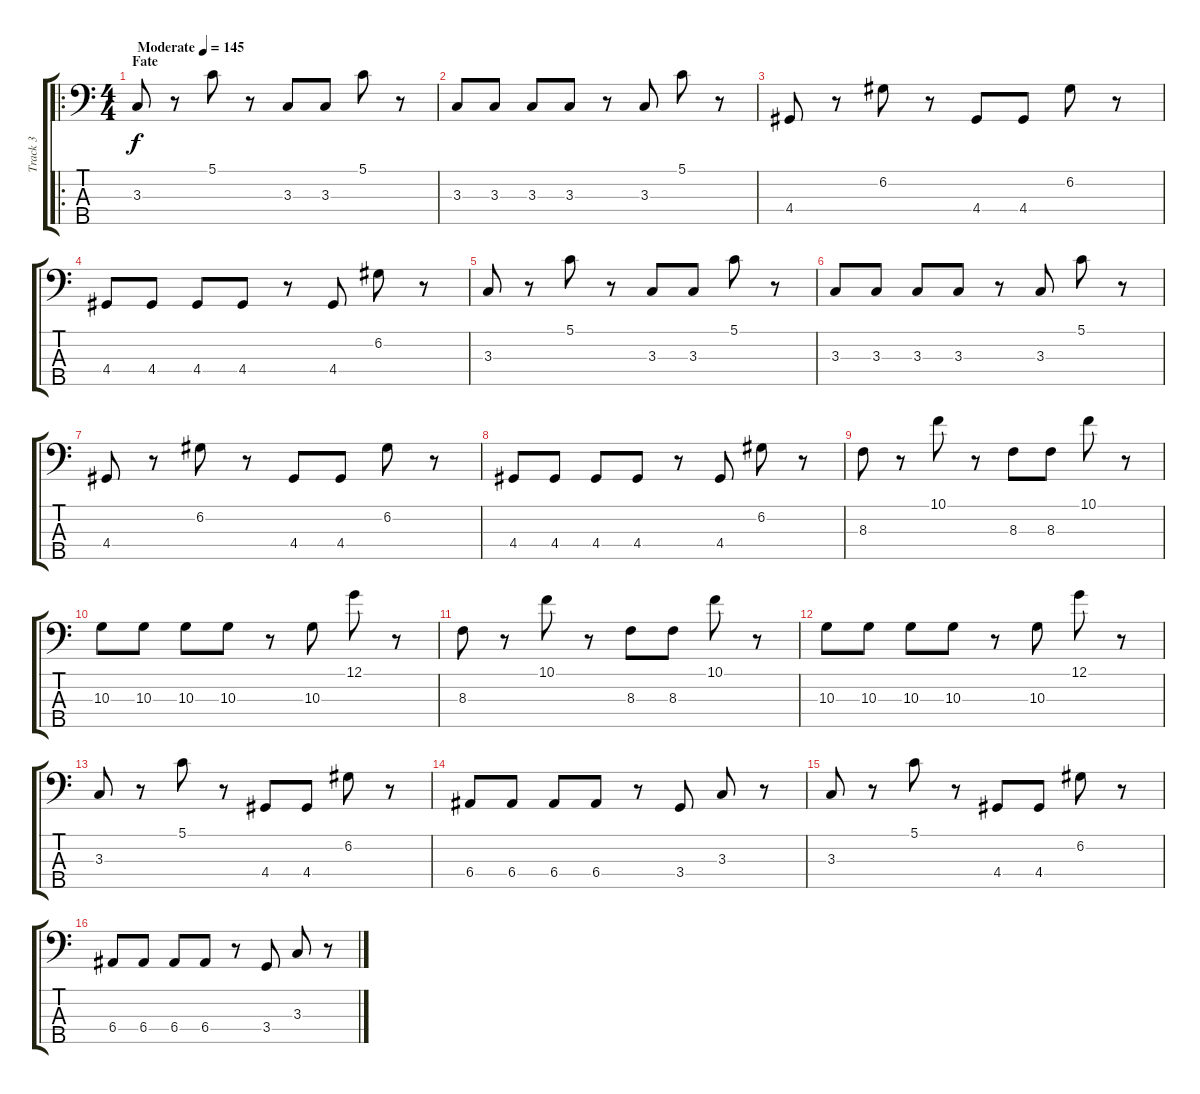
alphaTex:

\track ("Track 3" "Track 3") {instrument fretlessbass}
\staff {score tabs}
\tuning (G2 D2 A1 E1 B0) {hide}
\ro
\ts (4 4)
\section ("" "Fate")
\tempo (145 "Moderate")
\clef f4
\ks c
3.3.8{dy f instrument fretlessbass} r.8 5.1.8 r.8 3.3.8 3.3.8 5.1.8 r.8 |
3.3.8 3.3.8 3.3.8 3.3.8 r.8 3.3.8 5.1.8 r.8 |
4.4.8 r.8 6.2.8 r.8 4.4.8 4.4.8 6.2.8 r.8 |
4.4.8 4.4.8 4.4.8 4.4.8 r.8 4.4.8 6.2.8 r.8 |
3.3.8 r.8 5.1.8 r.8 3.3.8 3.3.8 5.1.8 r.8 |
3.3.8 3.3.8 3.3.8 3.3.8 r.8 3.3.8 5.1.8 r.8 |
4.4.8 r.8 6.2.8 r.8 4.4.8 4.4.8 6.2.8 r.8 |
4.4.8 4.4.8 4.4.8 4.4.8 r.8 4.4.8 6.2.8 r.8 |
8.3.8 r.8 10.1.8 r.8 8.3.8 8.3.8 10.1.8 r.8 |
10.3.8 10.3.8 10.3.8 10.3.8 r.8 10.3.8 12.1.8 r.8 |
8.3.8 r.8 10.1.8 r.8 8.3.8 8.3.8 10.1.8 r.8 |
10.3.8 10.3.8 10.3.8 10.3.8 r.8 10.3.8 12.1.8 r.8 |
3.3.8 r.8 5.1.8 r.8 4.4.8 4.4.8 6.2.8 r.8 |
6.4.8 6.4.8 6.4.8 6.4.8 r.8 3.4.8 3.3.8 r.8 |
3.3.8 r.8 5.1.8 r.8 4.4.8 4.4.8 6.2.8 r.8 |
6.4.8 6.4.8 6.4.8 6.4.8 r.8 3.4.8 3.3.8 r.8
